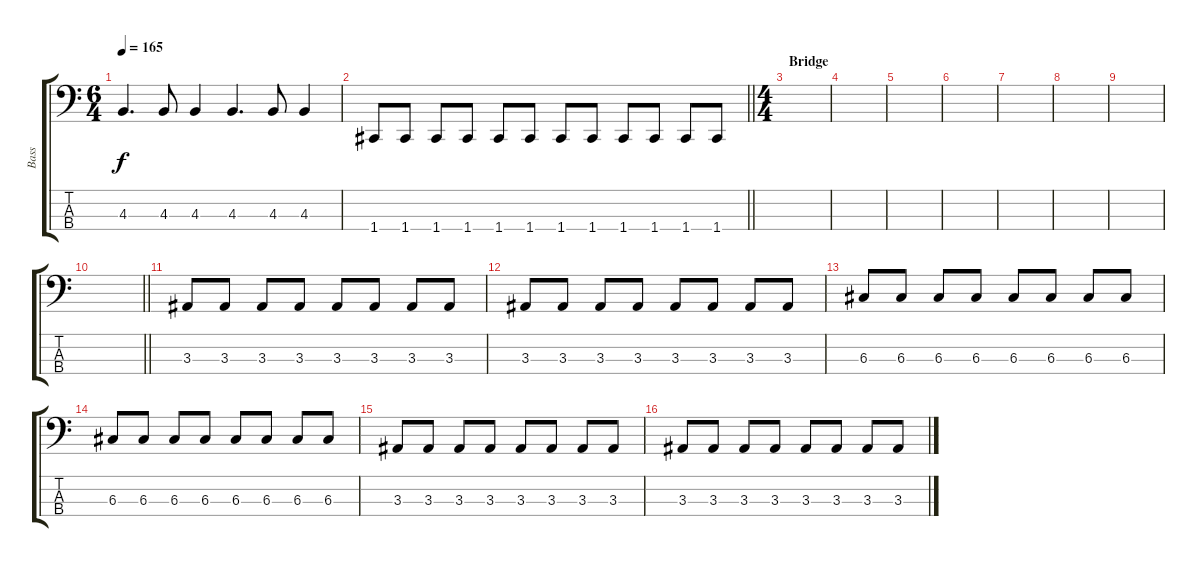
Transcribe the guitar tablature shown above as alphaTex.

\track ("Bass" "Bass") {instrument electricbassfinger}
\staff {score tabs}
\tuning (F2 C2 G1 C1) {hide}
\ts (6 4)
\tempo 165
\clef f4
\ks c
4.3.4{d dy f} 4.3.8 4.3.4 4.3.4{d} 4.3.8 4.3.4 |
\barLineRight lightlight
1.4.8 1.4.8 1.4.8 1.4.8 1.4.8 1.4.8 1.4.8 1.4.8 1.4.8 1.4.8 1.4.8 1.4.8 |
\ts (4 4)
\section ("" "Bridge")
|
|
|
|
|
|
|
\barLineRight lightlight
|
\section ("" "")
3.3.8{volume 16} 3.3.8 3.3.8 3.3.8 3.3.8 3.3.8 3.3.8 3.3.8 |
3.3.8 3.3.8 3.3.8 3.3.8 3.3.8 3.3.8 3.3.8 3.3.8 |
6.3.8 6.3.8 6.3.8 6.3.8 6.3.8 6.3.8 6.3.8 6.3.8 |
6.3.8 6.3.8 6.3.8 6.3.8 6.3.8 6.3.8 6.3.8 6.3.8 |
3.3.8 3.3.8 3.3.8 3.3.8 3.3.8 3.3.8 3.3.8 3.3.8 |
3.3.8 3.3.8 3.3.8 3.3.8 3.3.8 3.3.8 3.3.8 3.3.8
